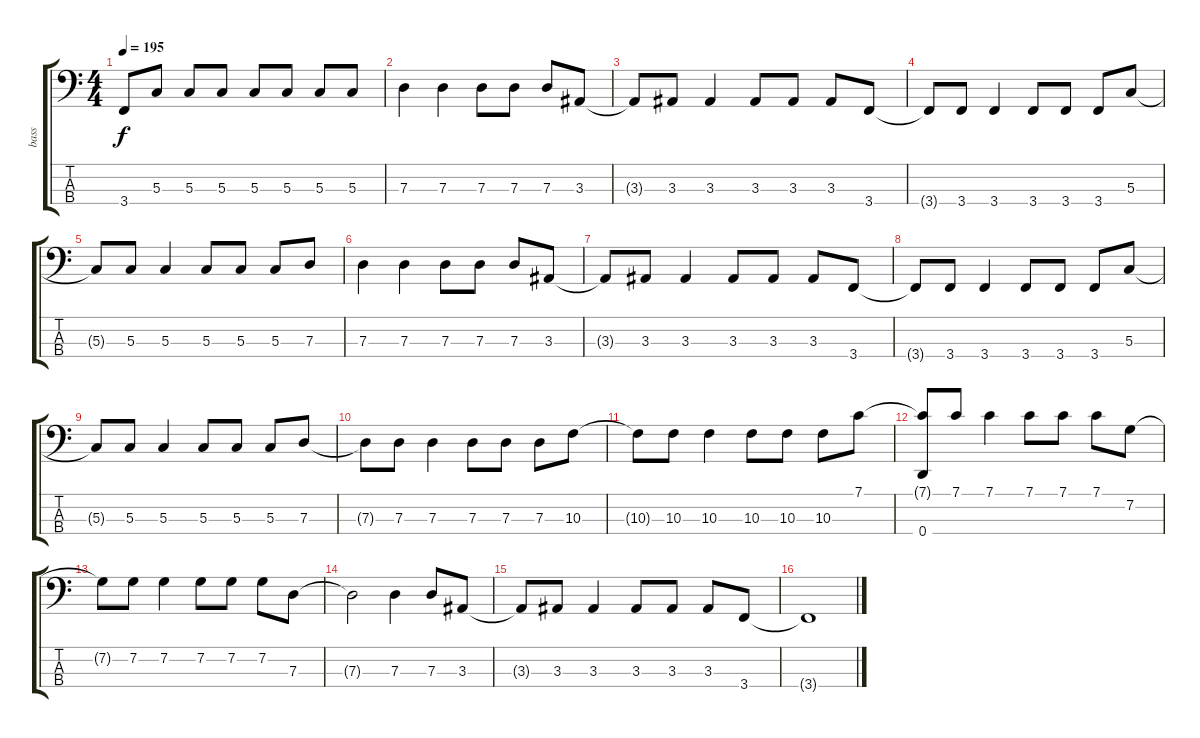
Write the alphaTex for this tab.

\track ("bass" "bass") {instrument electricbassfinger}
\staff {score tabs}
\tuning (F2 C2 G1 D1) {hide}
\ts (4 4)
\tempo 195
\clef f4
\ks c
3.4.8{dy f} 5.3.8 5.3.8 5.3.8 5.3.8 5.3.8 5.3.8 5.3.8 |
7.3.4 7.3.4 7.3.8 7.3.8 7.3.8 3.3.8 |
3.3{t}.8 3.3.8 3.3.4 3.3.8 3.3.8 3.3.8 3.4.8 |
3.4{t}.8 3.4.8 3.4.4 3.4.8 3.4.8 3.4.8 5.3.8 |
5.3{t}.8 5.3.8 5.3.4 5.3.8 5.3.8 5.3.8 7.3.8 |
7.3.4 7.3.4 7.3.8 7.3.8 7.3.8 3.3.8 |
3.3{t}.8 3.3.8 3.3.4 3.3.8 3.3.8 3.3.8 3.4.8 |
3.4{t}.8 3.4.8 3.4.4 3.4.8 3.4.8 3.4.8 5.3.8 |
5.3{t}.8 5.3.8 5.3.4 5.3.8 5.3.8 5.3.8 7.3.8 |
7.3{t}.8 7.3.8 7.3.4 7.3.8 7.3.8 7.3.8 10.3.8 |
10.3{t}.8 10.3.8 10.3.4 10.3.8 10.3.8 10.3.8 7.1.8 |
(7.1{t} 0.4).8 7.1.8 7.1.4 7.1.8 7.1.8 7.1.8 7.2.8 |
7.2{t}.8 7.2.8 7.2.4 7.2.8 7.2.8 7.2.8 7.3.8 |
7.3{t}.2 7.3.4 7.3.8 3.3.8 |
3.3{t}.8 3.3.8 3.3.4 3.3.8 3.3.8 3.3.8 3.4.8 |
3.4{t}.1
